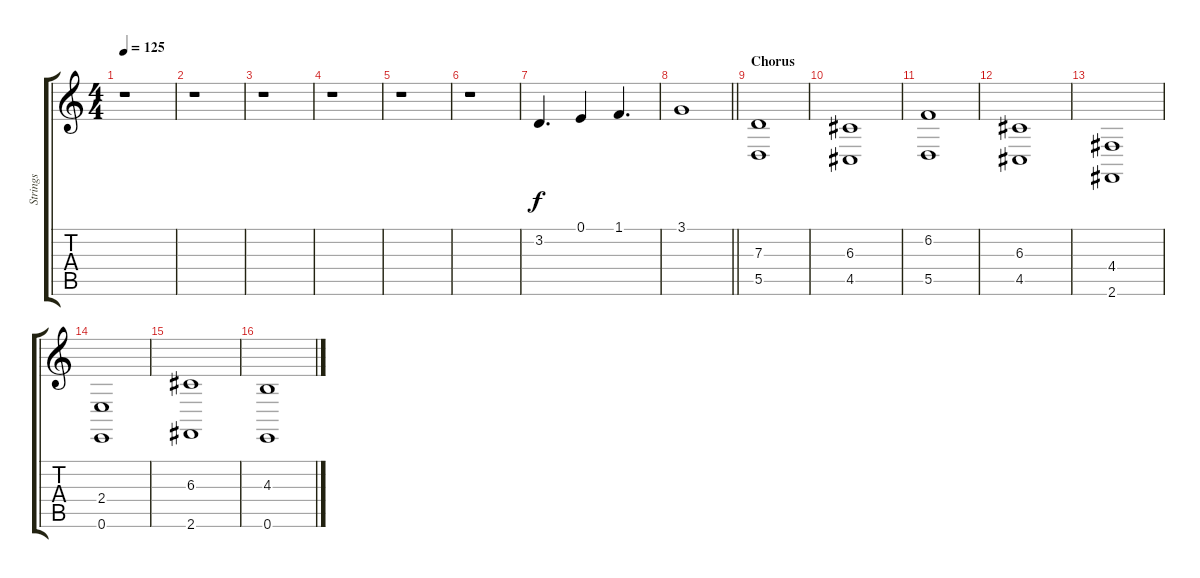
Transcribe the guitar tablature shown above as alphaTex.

\track ("Strings" "Strings") {instrument stringensemble1}
\staff {score tabs}
\tuning (E4 B3 G3 D3 A2 E2) {hide}
\ts (4 4)
\tempo 125
\clef g2
\ks c
r.1{dy f} |
r.1 |
r.1 |
r.1 |
r.1 |
r.1 |
3.2.4{d} 0.1.4 1.1.4{d} |
\barLineRight lightlight
3.1.1 |
\section ("" "Chorus ")
(7.3 5.5).1 |
(6.3 4.5).1 |
(6.2 5.5).1 |
(6.3 4.5).1 |
(4.4 2.6).1 |
(2.4 0.6).1 |
(6.3 2.6).1 |
(4.3 0.6).1
